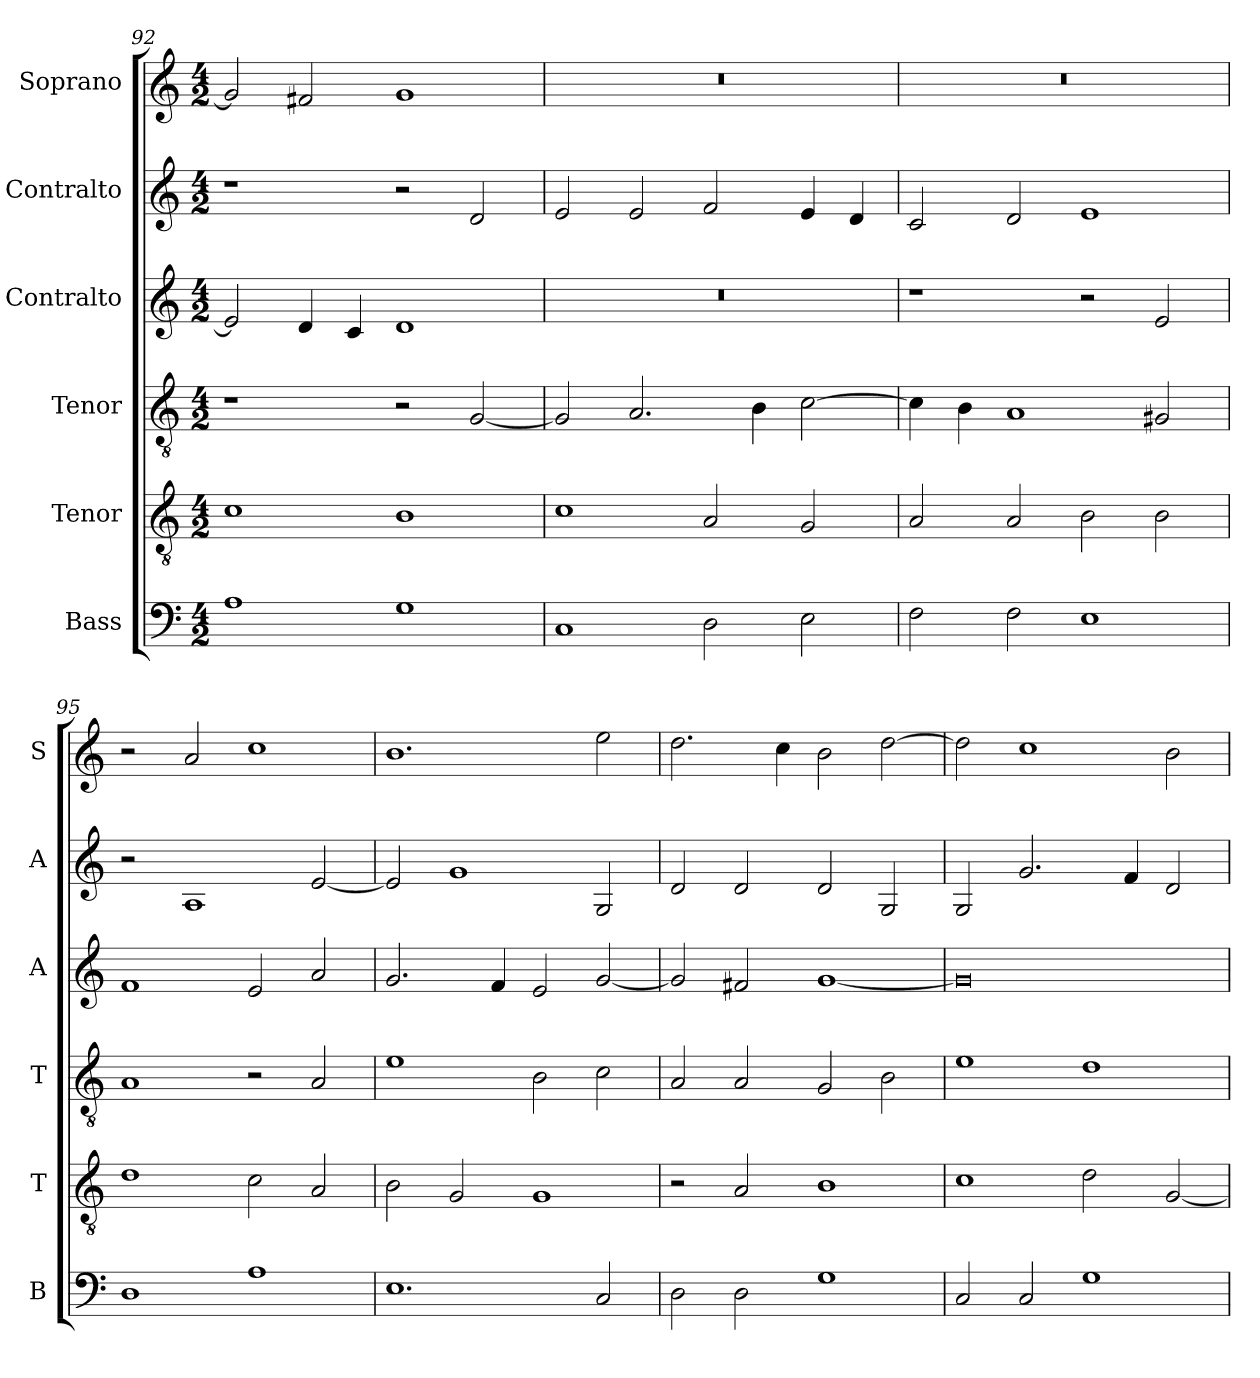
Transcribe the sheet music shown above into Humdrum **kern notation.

**kern	**kern	**kern	**kern	**kern	**kern
*part6	*part5	*part4	*part3	*part2	*part1
*staff6	*staff5	*staff4	*staff3	*staff2	*staff1
*I"Bass	*I"Tenor	*I"Tenor	*I"Contralto	*I"Contralto	*I"Soprano
*I'B	*I'T	*I'T	*I'A	*I'A	*I'S
*clefF4	*clefGv2	*clefGv2	*clefG2	*clefG2	*clefG2
*k[]	*k[]	*k[]	*k[]	*k[]	*k[]
*A:aeo	*A:aeo	*A:aeo	*A:aeo	*A:aeo	*A:aeo
*M4/2	*M4/2	*M4/2	*M4/2	*M4/2	*M4/2
=92	=92	=92	=92	=92	=92
1A	1c	1r	2e]	1r	2g]
.	.	.	4d	.	2f#X
.	.	.	4c	.	.
1G	1B	2r	1d	2r	1g
.	.	[2G	.	2d	.
=93	=93	=93	=93	=93	=93
1C	1c	2G]	0r	2e	0r
.	.	2.A	.	2e	.
2D	2A	.	.	2f	.
.	.	4B	.	.	.
2E	2G	[2c	.	4e	.
.	.	.	.	4d	.
=94	=94	=94	=94	=94	=94
2F	2A	4c]	1r	2c	0r
.	.	4B	.	.	.
2F	2A	1A	.	2d	.
1E	2B	.	2r	1e	.
.	2B	2G#X	2e	.	.
=95	=95	=95	=95	=95	=95
1D	1d	1A	1f	2r	2r
.	.	.	.	1A	2a
1A	2c	2r	2e	.	1cc
.	2A	2A	2a	[2e	.
=96	=96	=96	=96	=96	=96
1.E	2B	1e	2.g	2e]	1.b
.	2G	.	.	1g	.
.	.	.	4f	.	.
.	1G	2B	2e	.	.
2C	.	2c	[2g	2G	2ee
=97	=97	=97	=97	=97	=97
2D	2r	2A	2g]	2d	2.dd
2D	2A	2A	2f#X	2d	.
.	.	.	.	.	4cc
1G	1B	2G	[1g	2d	2b
.	.	2B	.	2G	[2dd
=98	=98	=98	=98	=98	=98
2C	1c	1e	0g]	2G	2dd]
2C	.	.	.	2.g	1cc
1G	2d	1d	.	.	.
.	.	.	.	4f	.
.	[2G	.	.	2d	2b
=	=	=	=	=	=
*-	*-	*-	*-	*-	*-
